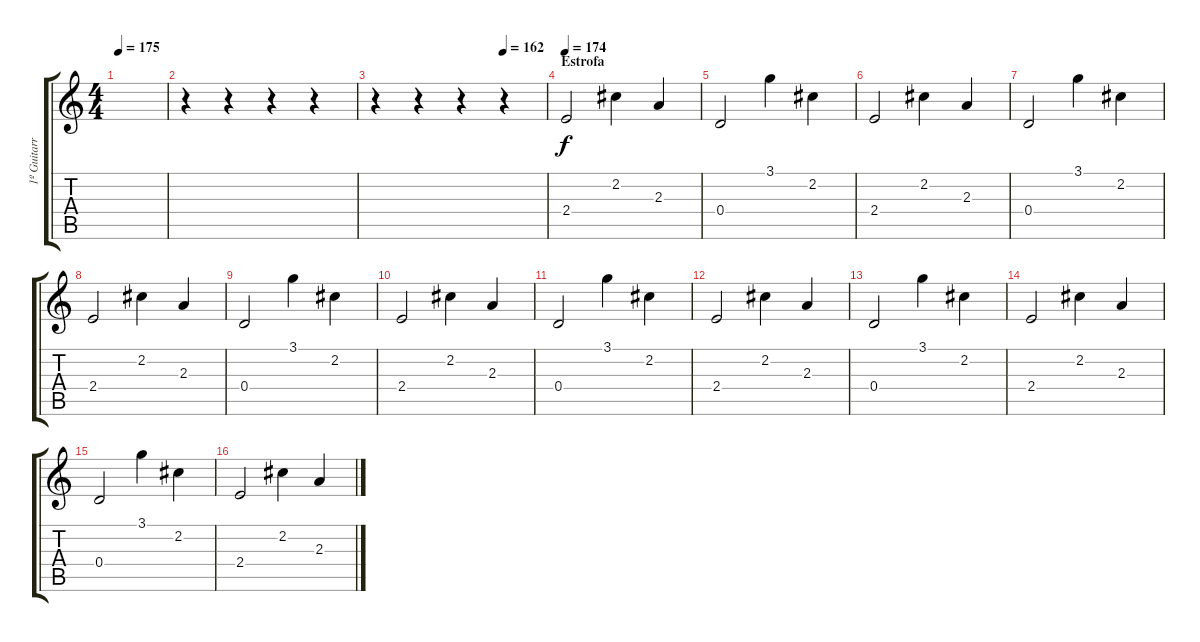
\track ("1º Guitarra (Manolo Hidalgo)" "1º Guitarr") {instrument distortionguitar}
\staff {score tabs}
\tuning (E4 B3 G3 D3 A2 E2) {hide}
\ts (4 4)
\tempo 175
\clef g2
\ks c
|
r.4 r.4 r.4 r.4 |
\tempo (162 0.75)
r.4 r.4 r.4 r.4 |
\section ("" "Estrofa")
\tempo 174
2.4.2{volume 7} 2.2.4 2.3.4 |
0.4.2 3.1.4 2.2.4 |
2.4.2 2.2.4 2.3.4 |
0.4.2 3.1.4 2.2.4 |
2.4.2 2.2.4 2.3.4 |
0.4.2 3.1.4 2.2.4 |
2.4.2 2.2.4 2.3.4 |
0.4.2 3.1.4 2.2.4 |
2.4.2 2.2.4 2.3.4 |
0.4.2 3.1.4 2.2.4 |
2.4.2 2.2.4 2.3.4 |
0.4.2 3.1.4 2.2.4 |
2.4.2 2.2.4 2.3.4
